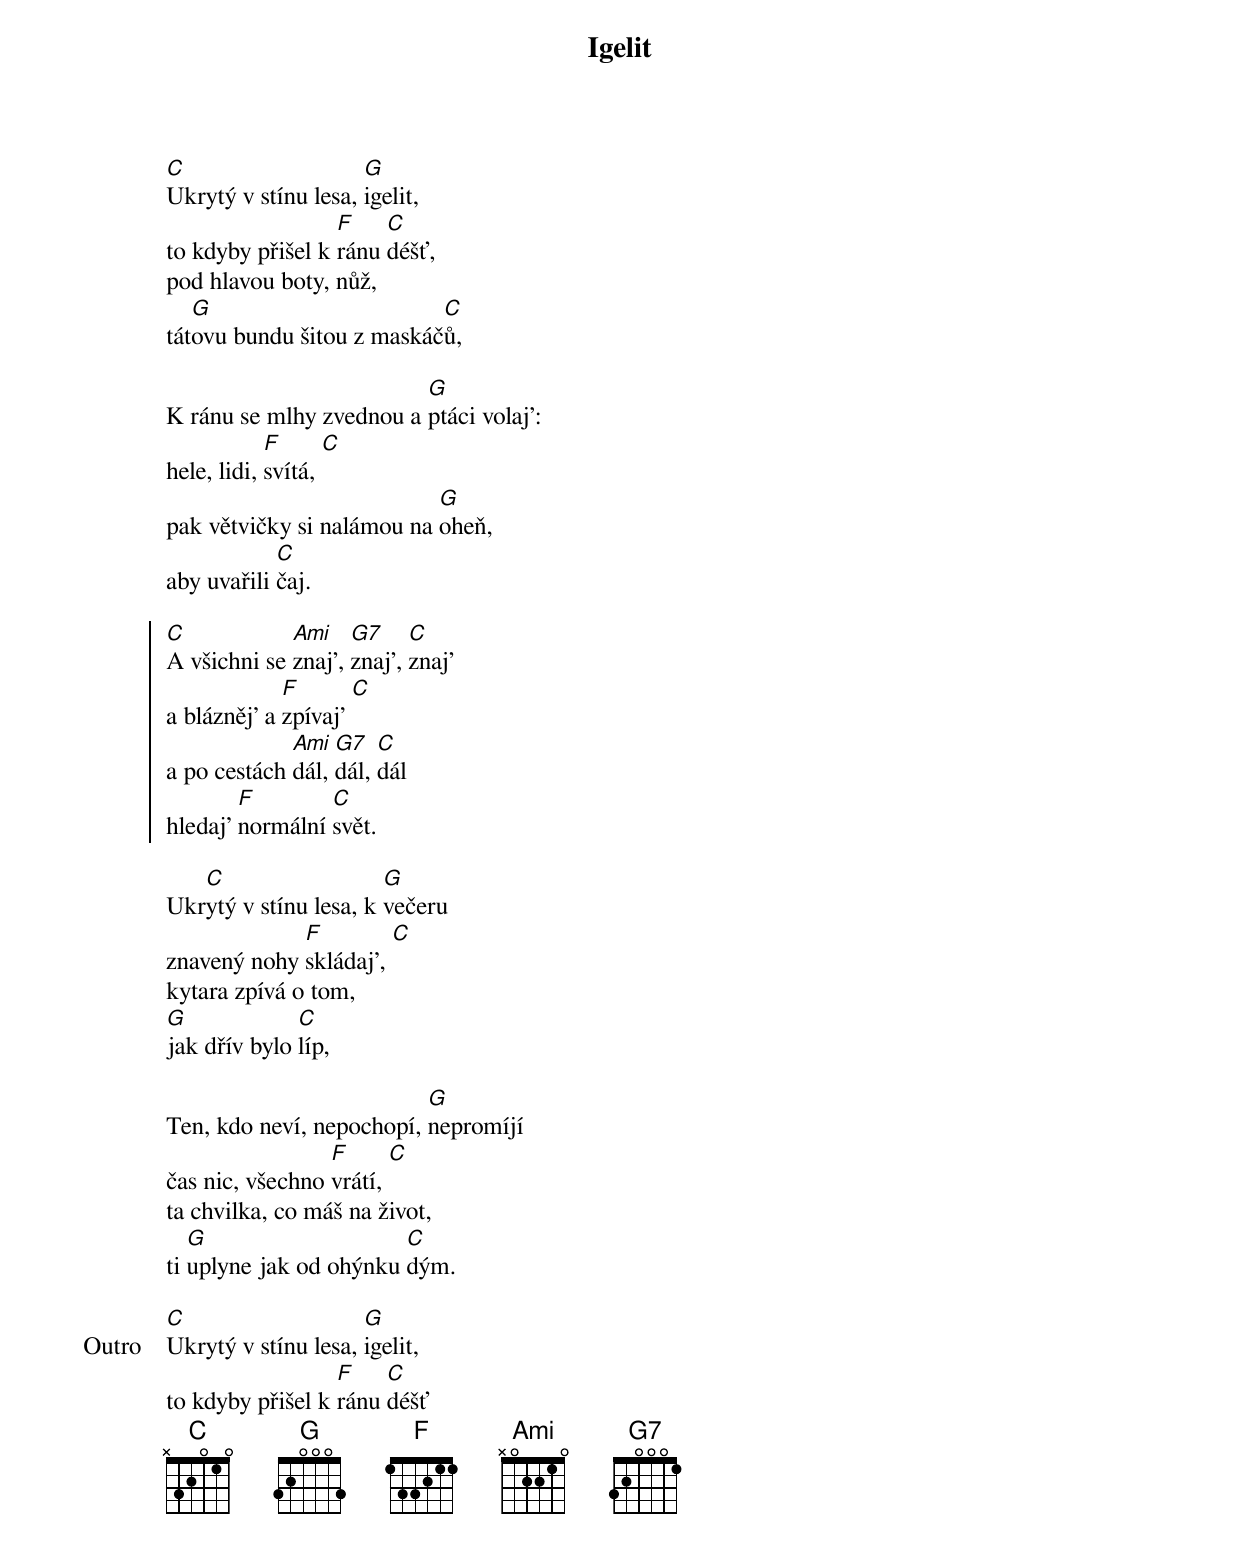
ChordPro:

{title: Igelit}
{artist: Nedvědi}
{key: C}
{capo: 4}
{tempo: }
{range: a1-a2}
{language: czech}
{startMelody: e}
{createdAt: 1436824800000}
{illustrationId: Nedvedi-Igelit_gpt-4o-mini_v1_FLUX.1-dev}
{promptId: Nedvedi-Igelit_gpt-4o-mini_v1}

{start_of_verse}
[C]Ukrytý v stínu lesa, [G]igelit,
to kdyby přišel k [F]ránu [C]déšť,
pod hlavou boty, nůž,
tát[G]ovu bundu šitou z maskáč[C]ů,
{end_of_verse}

{start_of_verse}
K ránu se mlhy zvednou a [G]ptáci volaj':
hele, lidi, [F]svítá, [C]
pak větvičky si nalámou na [G]oheň,
aby uvařili [C]čaj.
{end_of_verse}

{start_of_chorus}
[C]A všichni se [Ami]znaj', [G7]znaj', [C]znaj'
a blázněj' a [F]zpívaj' [C]
a po cestách [Ami]dál, [G7]dál, [C]dál
hledaj' [F]normální [C]svět.
{end_of_chorus}

{start_of_verse}
Ukr[C]ytý v stínu lesa, k [G]večeru
znavený nohy [F]skládaj', [C]
kytara zpívá o tom,
[G]jak dřív bylo [C]líp,
{end_of_verse}

{start_of_verse}
Ten, kdo neví, nepochopí, [G]nepromíjí
čas nic, všechno [F]vrátí, [C]
ta chvilka, co máš na život,
ti [G]uplyne jak od ohýnku [C]dým.
{end_of_verse}

{start_of_verse: Outro}
[C]Ukrytý v stínu lesa, [G]igelit,
to kdyby přišel k [F]ránu [C]déšť
{end_of_verse}
